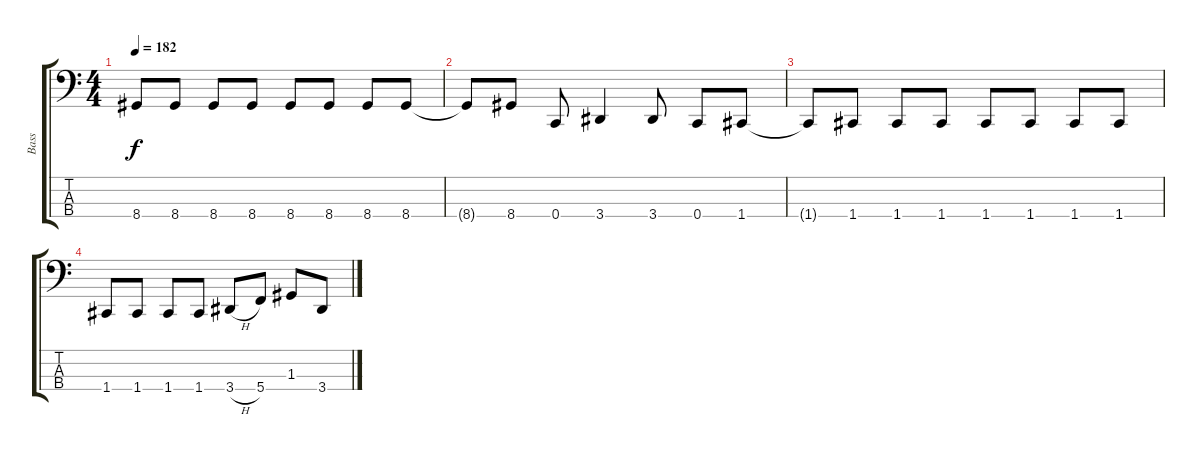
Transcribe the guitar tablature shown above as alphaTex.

\track ("Bass" "Bass") {instrument electricbasspick}
\staff {score tabs}
\tuning (F2 C2 G1 C1) {hide}
\ts (4 4)
\tempo 182
\clef f4
\ks c
8.4{t}.8{dy f} 8.4.8 8.4.8 8.4.8 8.4.8 8.4.8 8.4.8 8.4.8 |
8.4{t}.8 8.4.8 0.4.8 3.4.4 3.4.8 0.4.8 1.4.8 |
1.4{t}.8 1.4.8 1.4.8 1.4.8 1.4.8 1.4.8 1.4.8 1.4.8 |
1.4.8 1.4.8 1.4.8 1.4.8 3.4{h}.8 5.4.8 1.3.8 3.4.8
